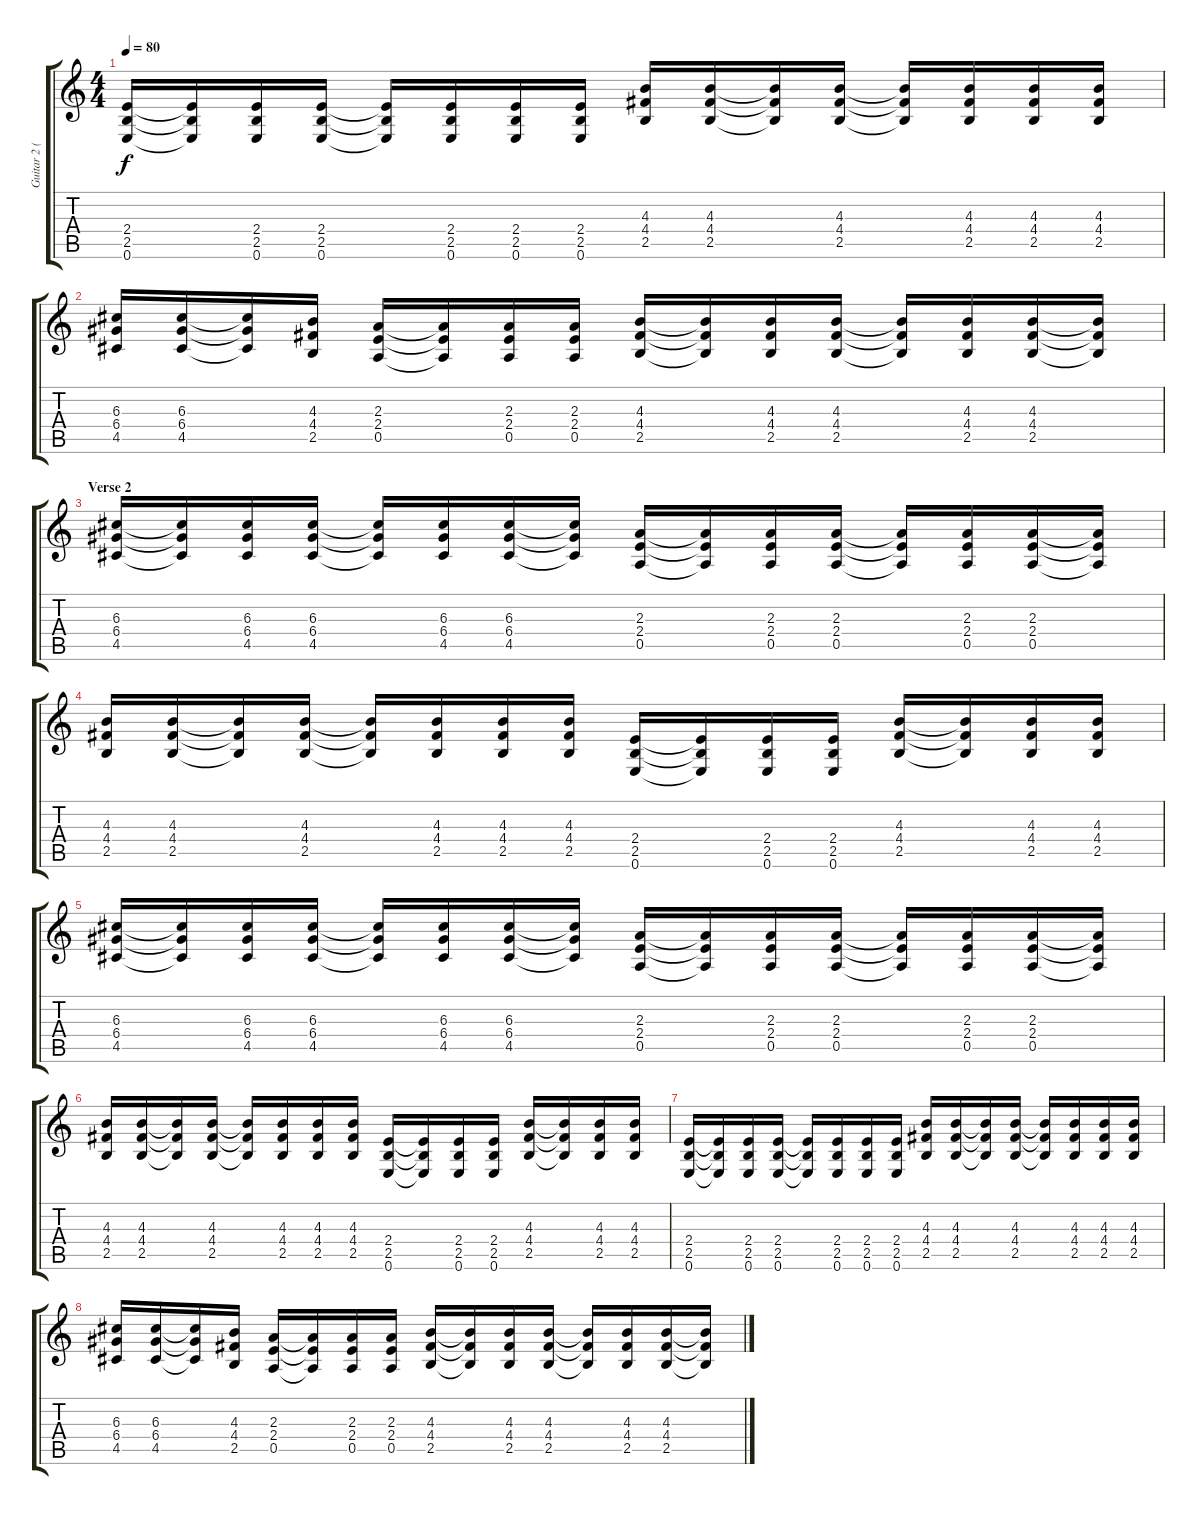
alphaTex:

\track ("Guitar 2 (Rhythm)" "Guitar 2 (") {instrument overdrivenguitar}
\staff {score tabs}
\tuning (E4 B3 G3 D3 A2 E2) {hide}
\ts (4 4)
\tempo 80
\clef g2
\ks c
(2.4 2.5 0.6).16{dy f} (2.4{t} 2.5{t} 0.6{t}).16 (2.4 2.5 0.6).16 (2.4 2.5 0.6).16 (2.4{t} 2.5{t} 0.6{t}).16 (2.4 2.5 0.6).16 (2.4 2.5 0.6).16 (2.4 2.5 0.6).16 (4.3 4.4 2.5).16 (4.3 4.4 2.5).16 (4.3{t} 4.4{t} 2.5{t}).16 (4.3 4.4 2.5).16 (4.3{t} 4.4{t} 2.5{t}).16 (4.3 4.4 2.5).16 (4.3 4.4 2.5).16 (4.3 4.4 2.5).16 |
(6.3 6.4 4.5).16 (6.3 6.4 4.5).16 (6.3{t} 6.4{t} 4.5{t}).16 (4.3 4.4 2.5).16 (2.3 2.4 0.5).16 (2.3{t} 2.4{t} 0.5{t}).16 (2.3 2.4 0.5).16 (2.3 2.4 0.5).16 (4.3 4.4 2.5).16 (4.3{t} 4.4{t} 2.5{t}).16 (4.3 4.4 2.5).16 (4.3 4.4 2.5).16 (4.3{t} 4.4{t} 2.5{t}).16 (4.3 4.4 2.5).16 (4.3 4.4 2.5).16 (4.3{t} 4.4{t} 2.5{t}).16 |
\section ("" "Verse 2")
(6.3 6.4 4.5).16 (6.3{t} 6.4{t} 4.5{t}).16 (6.3 6.4 4.5).16 (6.3 6.4 4.5).16 (6.3{t} 6.4{t} 4.5{t}).16 (6.3 6.4 4.5).16 (6.3 6.4 4.5).16 (6.3{t} 6.4{t} 4.5{t}).16 (2.3 2.4 0.5).16 (2.3{t} 2.4{t} 0.5{t}).16 (2.3 2.4 0.5).16 (2.3 2.4 0.5).16 (2.3{t} 2.4{t} 0.5{t}).16 (2.3 2.4 0.5).16 (2.3 2.4 0.5).16 (2.3{t} 2.4{t} 0.5{t}).16 |
(4.3 4.4 2.5).16 (4.3 4.4 2.5).16 (4.3{t} 4.4{t} 2.5{t}).16 (4.3 4.4 2.5).16 (4.3{t} 4.4{t} 2.5{t}).16 (4.3 4.4 2.5).16 (4.3 4.4 2.5).16 (4.3 4.4 2.5).16 (2.4 2.5 0.6).16 (2.4{t} 2.5{t} 0.6{t}).16 (2.4 2.5 0.6).16 (2.4 2.5 0.6).16 (4.3 4.4 2.5).16 (4.3{t} 4.4{t} 2.5{t}).16 (4.3 4.4 2.5).16 (4.3 4.4 2.5).16 |
(6.3 6.4 4.5).16 (6.3{t} 6.4{t} 4.5{t}).16 (6.3 6.4 4.5).16 (6.3 6.4 4.5).16 (6.3{t} 6.4{t} 4.5{t}).16 (6.3 6.4 4.5).16 (6.3 6.4 4.5).16 (6.3{t} 6.4{t} 4.5{t}).16 (2.3 2.4 0.5).16 (2.3{t} 2.4{t} 0.5{t}).16 (2.3 2.4 0.5).16 (2.3 2.4 0.5).16 (2.3{t} 2.4{t} 0.5{t}).16 (2.3 2.4 0.5).16 (2.3 2.4 0.5).16 (2.3{t} 2.4{t} 0.5{t}).16 |
(4.3 4.4 2.5).16 (4.3 4.4 2.5).16 (4.3{t} 4.4{t} 2.5{t}).16 (4.3 4.4 2.5).16 (4.3{t} 4.4{t} 2.5{t}).16 (4.3 4.4 2.5).16 (4.3 4.4 2.5).16 (4.3 4.4 2.5).16 (2.4 2.5 0.6).16 (2.4{t} 2.5{t} 0.6{t}).16 (2.4 2.5 0.6).16 (2.4 2.5 0.6).16 (4.3 4.4 2.5).16 (4.3{t} 4.4{t} 2.5{t}).16 (4.3 4.4 2.5).16 (4.3 4.4 2.5).16 |
(2.4 2.5 0.6).16 (2.4{t} 2.5{t} 0.6{t}).16 (2.4 2.5 0.6).16 (2.4 2.5 0.6).16 (2.4{t} 2.5{t} 0.6{t}).16 (2.4 2.5 0.6).16 (2.4 2.5 0.6).16 (2.4 2.5 0.6).16 (4.3 4.4 2.5).16 (4.3 4.4 2.5).16 (4.3{t} 4.4{t} 2.5{t}).16 (4.3 4.4 2.5).16 (4.3{t} 4.4{t} 2.5{t}).16 (4.3 4.4 2.5).16 (4.3 4.4 2.5).16 (4.3 4.4 2.5).16 |
(6.3 6.4 4.5).16 (6.3 6.4 4.5).16 (6.3{t} 6.4{t} 4.5{t}).16 (4.3 4.4 2.5).16 (2.3 2.4 0.5).16 (2.3{t} 2.4{t} 0.5{t}).16 (2.3 2.4 0.5).16 (2.3 2.4 0.5).16 (4.3 4.4 2.5).16 (4.3{t} 4.4{t} 2.5{t}).16 (4.3 4.4 2.5).16 (4.3 4.4 2.5).16 (4.3{t} 4.4{t} 2.5{t}).16 (4.3 4.4 2.5).16 (4.3 4.4 2.5).16 (4.3{t} 4.4{t} 2.5{t}).16
